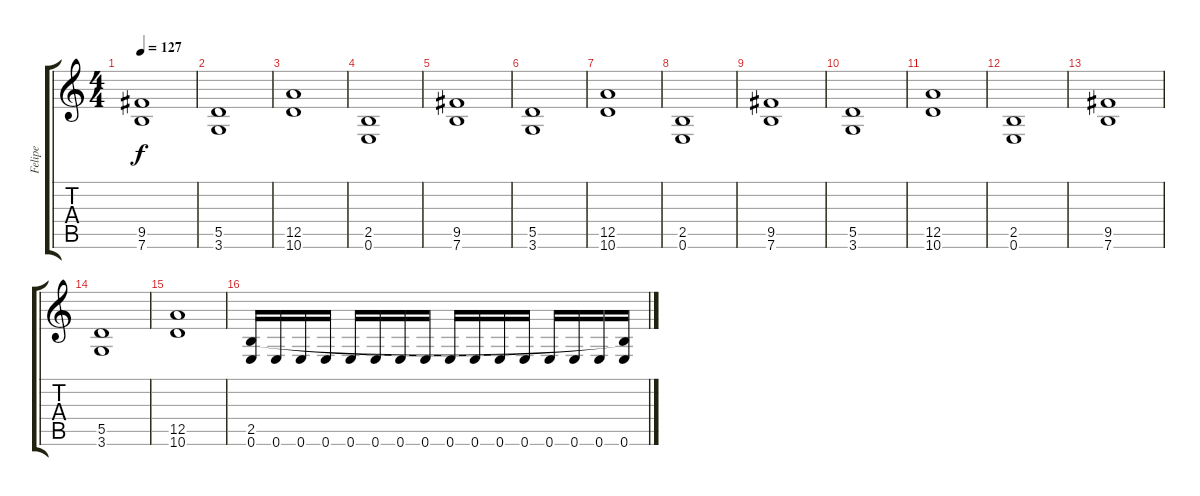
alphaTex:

\track ("Felipe" "Felipe") {instrument overdrivenguitar}
\staff {score tabs}
\tuning (E4 B3 G3 D3 A2 E2) {hide}
\ts (4 4)
\tempo 127
\clef g2
\ks c
(9.5 7.6).1{dy f} |
(5.5 3.6).1 |
(12.5 10.6).1 |
(2.5 0.6).1 |
(9.5 7.6).1 |
(5.5 3.6).1 |
(12.5 10.6).1 |
(2.5 0.6).1 |
(9.5 7.6).1 |
(5.5 3.6).1 |
(12.5 10.6).1 |
(2.5 0.6).1 |
(9.5 7.6).1 |
(5.5 3.6).1 |
(12.5 10.6).1 |
(2.5 0.6).16 0.6.16 0.6.16 0.6.16 0.6.16 0.6.16 0.6.16 0.6.16 0.6.16 0.6.16 0.6.16 0.6.16 0.6.16 0.6.16 0.6.16 (2.5{t} 0.6).16
